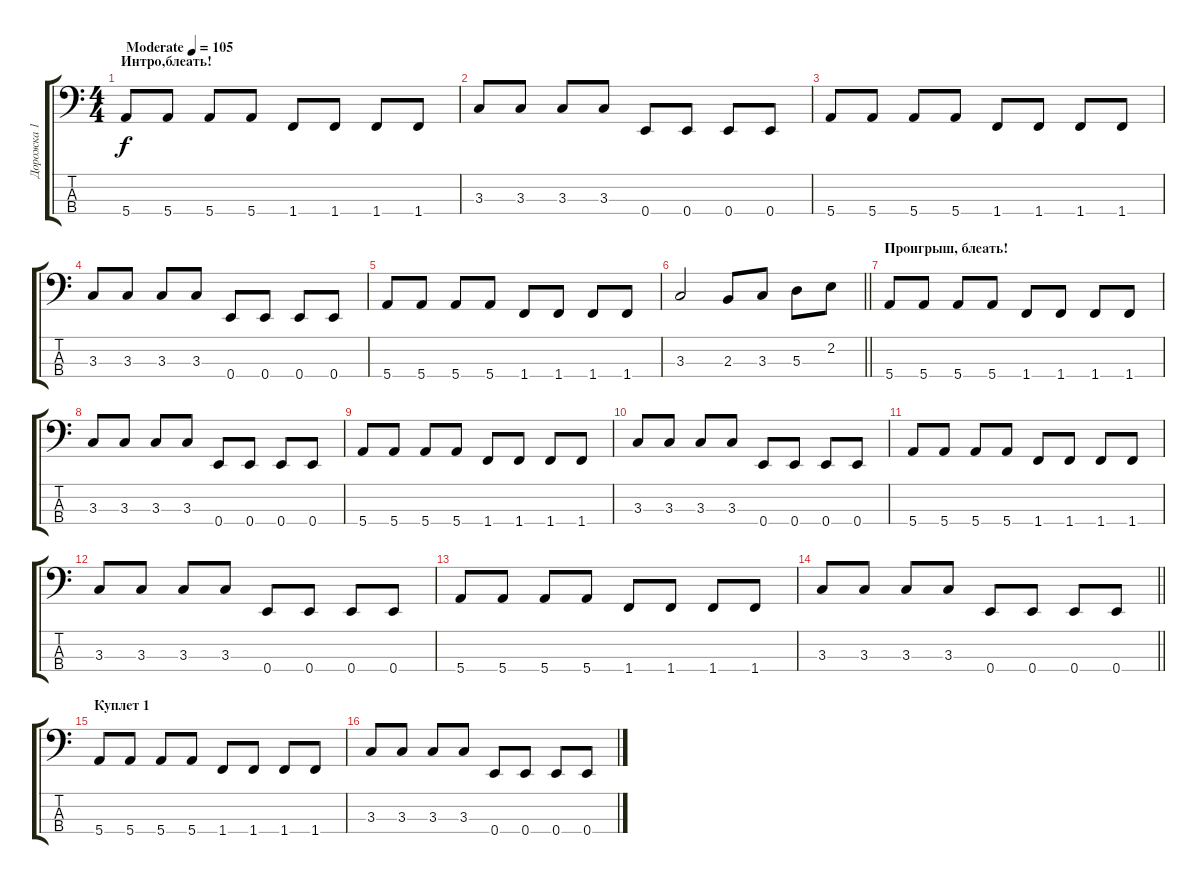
\track ("Дорожка 1" "Дорожка 1") {instrument electricbassfinger}
\staff {score tabs}
\tuning (G2 D2 A1 E1) {hide}
\ts (4 4)
\section ("" "Интро,блеать!")
\tempo (105 "Moderate")
\clef f4
\ks c
5.4.8{dy f instrument electricbassfinger} 5.4.8 5.4.8 5.4.8 1.4.8 1.4.8 1.4.8 1.4.8 |
3.3.8 3.3.8 3.3.8 3.3.8 0.4.8 0.4.8 0.4.8 0.4.8 |
5.4.8 5.4.8 5.4.8 5.4.8 1.4.8 1.4.8 1.4.8 1.4.8 |
3.3.8 3.3.8 3.3.8 3.3.8 0.4.8 0.4.8 0.4.8 0.4.8 |
5.4.8 5.4.8 5.4.8 5.4.8 1.4.8 1.4.8 1.4.8 1.4.8 |
\barLineRight lightlight
3.3.2 2.3.8 3.3.8 5.3.8 2.2.8 |
\section ("" "Проигрыш, блеать!")
5.4.8 5.4.8 5.4.8 5.4.8 1.4.8 1.4.8 1.4.8 1.4.8 |
3.3.8 3.3.8 3.3.8 3.3.8 0.4.8 0.4.8 0.4.8 0.4.8 |
5.4.8 5.4.8 5.4.8 5.4.8 1.4.8 1.4.8 1.4.8 1.4.8 |
3.3.8 3.3.8 3.3.8 3.3.8 0.4.8 0.4.8 0.4.8 0.4.8 |
5.4.8 5.4.8 5.4.8 5.4.8 1.4.8 1.4.8 1.4.8 1.4.8 |
3.3.8 3.3.8 3.3.8 3.3.8 0.4.8 0.4.8 0.4.8 0.4.8 |
5.4.8 5.4.8 5.4.8 5.4.8 1.4.8 1.4.8 1.4.8 1.4.8 |
\barLineRight lightlight
3.3.8 3.3.8 3.3.8 3.3.8 0.4.8 0.4.8 0.4.8 0.4.8 |
\section ("" "Куплет 1")
5.4.8 5.4.8 5.4.8 5.4.8 1.4.8 1.4.8 1.4.8 1.4.8 |
3.3.8 3.3.8 3.3.8 3.3.8 0.4.8 0.4.8 0.4.8 0.4.8
